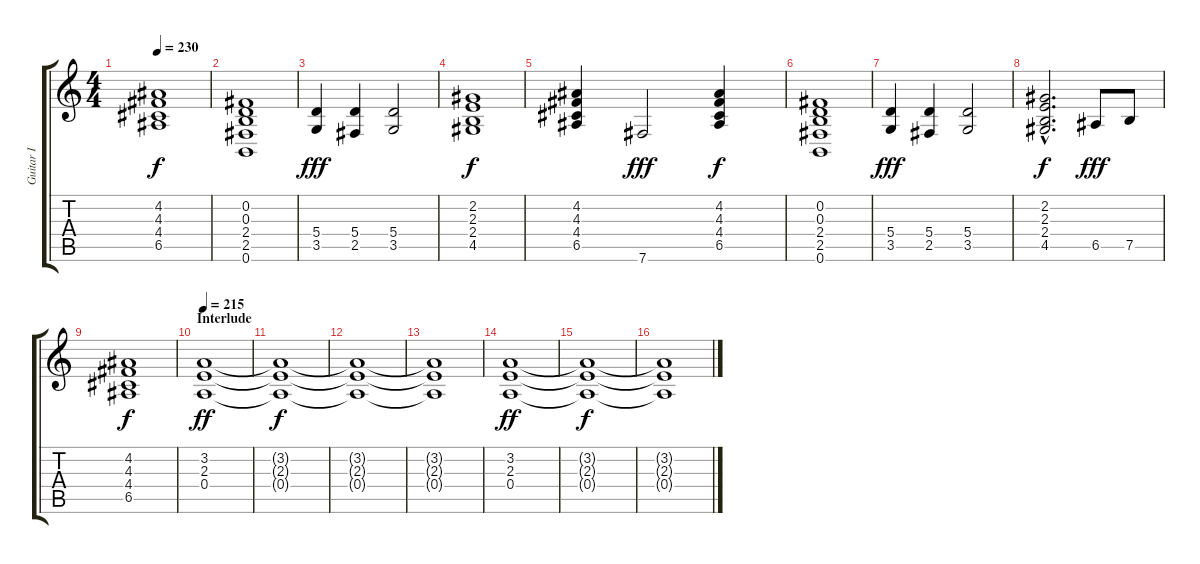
\track ("Guitar I" "Guitar I") {instrument distortionguitar}
\staff {score tabs}
\tuning (B3 Gb3 D3 A2 E2 B1) {hide}
\ts (4 4)
\tempo 230
\clef g2
\ks c
(4.2 4.3 4.4 6.5).1{dy f} |
(0.2 0.3 2.4 2.5 0.6).1 |
(5.4 3.5).4{dy fff} (5.4 2.5).4 (5.4 3.5).2 |
(2.2 2.3 2.4 4.5).1{dy f} |
(4.2 4.3 4.4 6.5).4 7.6.2{dy fff} (4.2 4.3 4.4 6.5).4{dy f} |
(0.2 0.3 2.4 2.5 0.6).1 |
(5.4 3.5).4{dy fff} (5.4 2.5).4 (5.4 3.5).2 |
(2.2{hac} 2.3{hac} 2.4{hac} 4.5{hac}).2{d dy f} 6.5.8{dy fff} 7.5.8 |
(4.2 4.3 4.4 6.5).1{dy f} |
\section ("" "Interlude")
\tempo 215
(3.2 2.3 0.4).1{dy ff} |
(3.2{t} 2.3{t} 0.4{t}).1{dy f} |
(3.2{t} 2.3{t} 0.4{t}).1 |
(3.2{t} 2.3{t} 0.4{t}).1 |
(3.2 2.3 0.4).1{dy ff} |
(3.2{t} 2.3{t} 0.4{t}).1{dy f} |
(3.2{t} 2.3{t} 0.4{t}).1
